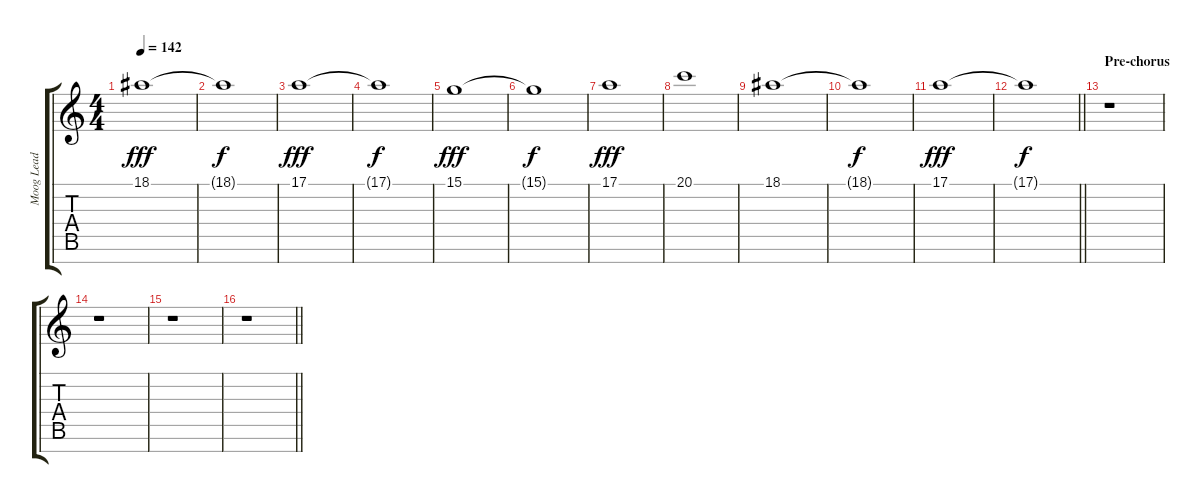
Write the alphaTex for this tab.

\track ("Moog Lead Arp" "Moog Lead ") {instrument lead8bassandlead}
\staff {score tabs}
\tuning (E4 B3 G3 D3 A2 E2 B1) {hide}
\ts (4 4)
\tempo 142
\clef g2
\ks c
18.1.1{dy fff} |
18.1{t}.1{dy f} |
17.1.1{dy fff} |
17.1{t}.1{dy f} |
15.1.1{dy fff} |
15.1{t}.1{dy f} |
17.1.1{dy fff} |
20.1.1 |
18.1.1 |
18.1{t}.1{dy f} |
17.1.1{dy fff} |
\barLineRight lightlight
17.1{t}.1{dy f} |
\section ("" "Pre-chorus")
r.1 |
r.1 |
r.1 |
\barLineRight lightlight
r.1
